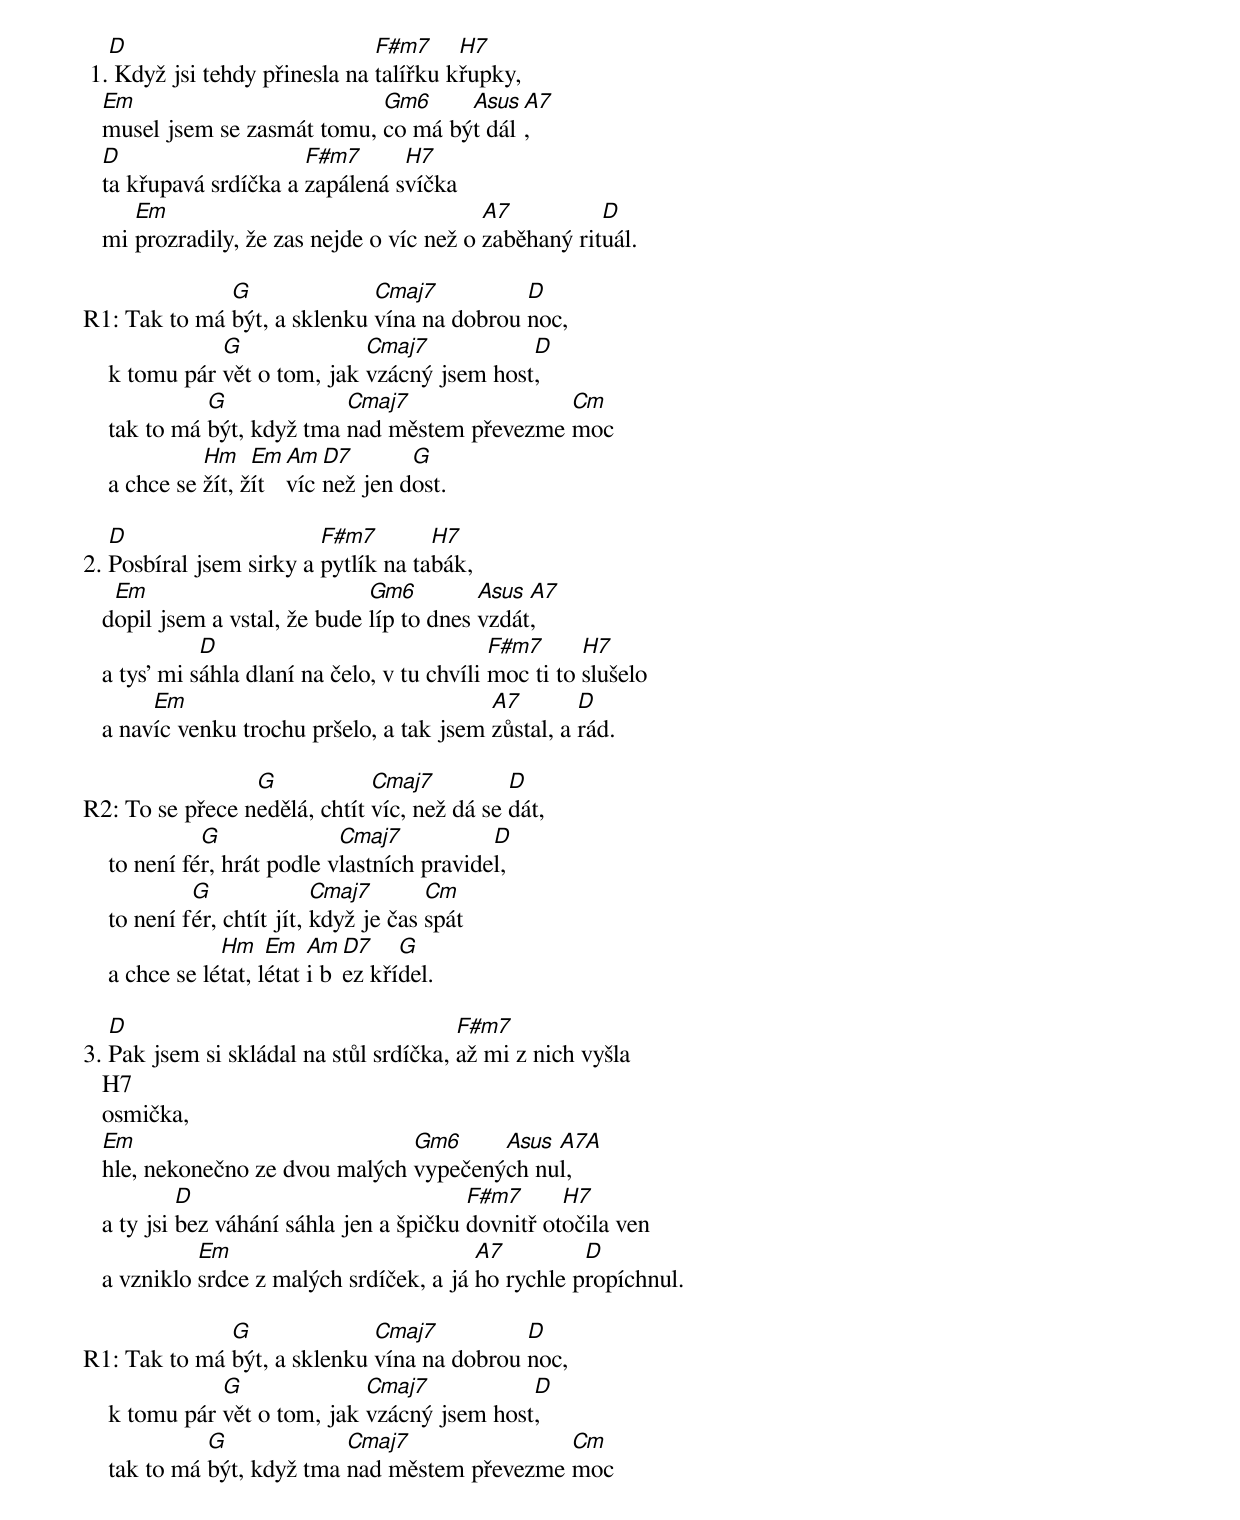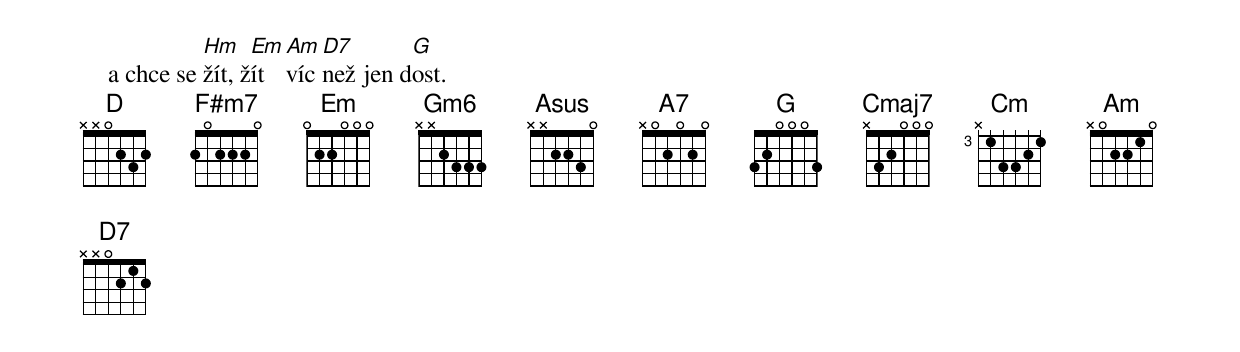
   D                           F#m7     H7
 1. Když jsi tehdy přinesla na talířku křupky,
   Em                         Gm6     Asus A7
   musel jsem se zasmát tomu, co má být dál,
   D                    F#m7      H7
   ta křupavá srdíčka a zapálená svíčka
      Em                                   A7          D
   mi prozradily, že zas nejde o víc než o zaběhaný rituál.

              G              Cmaj7          D
R1: Tak to má být, a sklenku vína na dobrou noc,
               G              Cmaj7           D
    k tomu pár vět o tom, jak vzácný jsem host,
              G             Cmaj7               Cm
    tak to má být, když tma nad městem převezme moc
              Hm    Em  Am  D7       G
    a chce se žít, žít  víc než jen dost.

   D                     F#m7        H7
2. Posbíral jsem sirky a pytlík na tabák,
    Em                         Gm6         Asus A7
   dopil jsem a vstal, že bude líp to dnes vzdát,
              D                               F#m7      H7
   a tys' mi sáhla dlaní na čelo, v tu chvíli moc ti to slušelo
        Em                                 A7        D
   a navíc venku trochu pršelo, a tak jsem zůstal, a rád.

                 G            Cmaj7          D
R2: To se přece nedělá, chtít víc, než dá se dát,
              G              Cmaj7           D
    to není fér, hrát podle vlastních pravidel,
             G              Cmaj7       Cm
    to není fér, chtít jít, když je čas spát
                Hm    Em   Am D7    G
    a chce se létat, létat i bez křídel.

   D                                    F#m7
3. Pak jsem si skládal na stůl srdíčka, až mi z nich vyšla
   H7
   osmička,
   Em                            Gm6     Asus A7A
   hle, nekonečno ze dvou malých vypečených nul,
            D                             F#m7      H7
   a ty jsi bez váhání sáhla jen a špičku dovnitř otočila ven
             Em                           A7         D
   a vzniklo srdce z malých srdíček, a já ho rychle propíchnul.

              G              Cmaj7          D
R1: Tak to má být, a sklenku vína na dobrou noc,
               G              Cmaj7           D
    k tomu pár vět o tom, jak vzácný jsem host,
              G             Cmaj7               Cm
    tak to má být, když tma nad městem převezme moc
              Hm    Em  Am  D7       G
    a chce se žít, žít  víc než jen dost.
